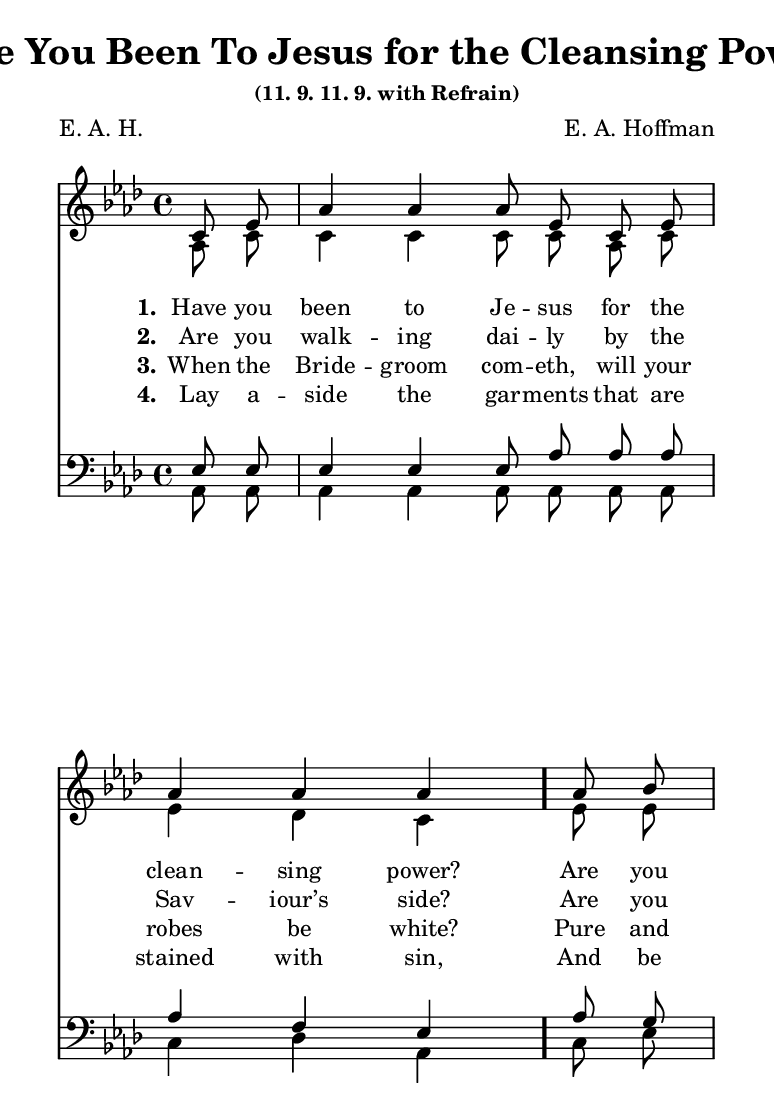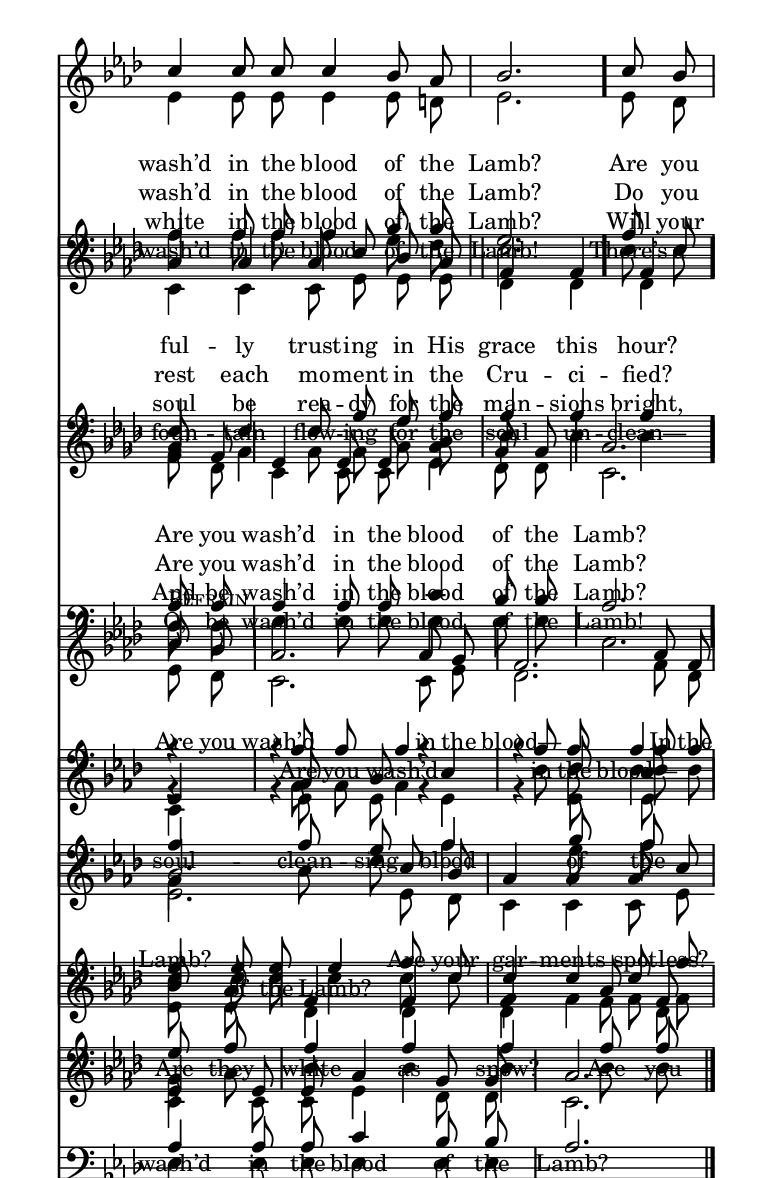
\include "common/global.ily"
\paper {
  \include "common/paper.ily"
  %ragged-bottom = ##t
  ragged-last-bottom = ##t
  systems-per-page = ##f
  page-count = 2
}

\header{
  title = "Have You Been To Jesus for the Cleansing Power?"
  subsubtitle = "(11. 9. 11. 9. with Refrain)"
  %meter = "11.9.11.9. with Refrain"
  poet = "E. A. H."
  composer = "E. A. Hoffman"
  %copyright = ""
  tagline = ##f
}

% for fermata in MIDI
ta = { \tempo 4=80 }
tb = { \tempo 4=40 }

patternAA = { c8 c8 | c4 c4 c8 c8 c8 c8 | c4 c4 c4 }

patternBA = { c8 c8 | c4 c8 c8 c4 c8 c8 | c2. }
patternBB = { c8 c8 | c4 c8 c8 c4 c8 c8 | c4 c8 c8 c4 }

patternCA = { c8 c8 | c2. c8 c8 | c2. }
patternCB = { r4 | r4 c8 c8 c4 r4 | r4 c8 c8 c4 }

global = {
  \include "common/overrides.ily"
  \override Staff.TimeSignature.style = #'()
  \time 4/4
  \override Score.MetronomeMark.transparent = ##t % hide all fermata changes too
  \ta
  \key aes \major
  \partial 4
  \autoBeamOff
}

notesSoprano = {
\global
\relative c' {

  \changePitch \patternAA { c ees | aes aes aes ees c ees | aes aes aes }
  \changePitch \patternBA { aes bes | c c c c bes aes | bes }
  \changePitch \patternAA { c bes | aes aes aes c bes aes | f f f }
  \changePitch \patternBA { aes f | ees ees ees aes g g | aes }

  << s^\markup { \small \caps "Refrain" }
  \changePitch \patternCA { c bes | aes aes g | f } >>
  \changePitch \patternBA { aes f | ees aes bes c des c | bes }
  \changePitch \patternAA { c bes | aes aes aes c bes aes | f f f }
  \changePitch \patternBA { aes f | ees ees ees aes g g | aes }

  \bar "|."

}
}

notesAlto = {
\global
\relative e {

  \changePitch \patternAA { aes c | c c c c aes c | ees des c }
  \changePitch \patternBA { ees ees | ees ees ees ees ees d | ees }
  \changePitch \patternAA { ees des | c c c ees ees ees | des des des }
  \changePitch \patternBA { f des | c c c ees des des | c }

  \changePitch \patternCA { ees des | c c ees | des }
  \changePitch \patternBA { f des c ees ees ees ees ees | ees }
  \changePitch \patternAA { ees des | c c c ees ees ees | des des des }
  \changePitch \patternBA { f des | c c c ees des des | c }

}
}

notesTenor = {
\global
\relative a {

  \changePitch \patternAA { ees ees | ees ees ees aes aes aes | aes f ees }
  \changePitch \patternBA { aes g | aes aes aes aes bes bes | g }
  \changePitch \patternAA { aes ees | ees ees ees aes g aes | aes aes aes }
  \changePitch \patternBA { aes aes | aes aes aes c bes bes | aes }

  \changePitch \patternCB { aes aes aes | aes aes aes }
  \changePitch \patternBB { aes aes | aes aes g aes bes aes | g g g g }
  \changePitch \patternAA { aes ees | ees ees ees aes g aes | aes aes aes }
  \changePitch \patternBA { aes aes | aes aes aes c bes bes | aes }

}
}

notesBass = {
\global
\relative f, {

  \changePitch \patternAA { aes aes | aes aes aes aes aes aes | c des aes }
  \changePitch \patternBA { c ees | aes aes aes aes g f | ees }
  \changePitch \patternAA { ees ees | aes, aes aes aes bes c | des des des }
  \changePitch \patternBA { des des | ees ees ees ees ees ees | aes, }

  \changePitch \patternCB { aes aes aes | des des des }
  \changePitch \patternBB { des des aes c ees aes g aes  | ees ees ees ees }
  \changePitch \patternAA { ees ees | aes, aes aes aes bes c | des des des }
  \changePitch \patternBA { des des | ees ees ees ees ees ees | aes, }

}
}

Refrain = \lyricmode {

Are you wash’d in the blood—
In the { \break } soul -- clean -- sing blood of the Lamb?
Are your gar -- ments spot -- less? { \break \pageBreak } Are they white as snow?
Are you wash’d in the blood of the Lamb?

}

wordsA = \lyricmode {
\set stanza = "1."

Have you been to Je -- sus for the clean -- sing power? \bar "."
Are you wash’d in the blood of the Lamb? \bar "."
Are you ful -- ly trust -- ing in His grace this hour? \bar "."
Are you wash’d in the blood of the Lamb? \bar "." \break

}

wordsB = \lyricmode {
\set stanza = "2."

Are you walk -- ing dai -- ly by the Sav -- iour’s side?
Are you wash’d in the blood of the Lamb?
Do you rest each mo -- ment in the Cru -- ci -- fied?
Are you wash’d in the blood of the Lamb?

\Refrain

}

wordsC = \lyricmode {
\set stanza = "3."

When the Bride -- groom com -- eth, will your robes be white?
Pure and white in the blood of the Lamb?
Will your soul be rea -- dy for the man -- sions bright,
And be wash’d in the blood of the Lamb?

}

wordsD = \lyricmode {
\set stanza = "4."

Lay a -- side the gar -- ments that are stained with sin,
And be wash’d in the blood of the Lamb!
There’s a foun -- tain flow -- ing for the soul un -- clean—
O, be wash’d in the blood of the Lamb!

}

underWords = \lyricmode {

{ \repeat unfold 40 { \skip 4 } }
Are you wash’d in the blood—
{ \repeat unfold 9 { \skip 4 } }
of the Lamb?

}

\score {
  \context ChoirStaff <<
    \context Staff = upper <<
      \set ChoirStaff.systemStartDelimiter = #'SystemStartBar
      \context Voice  = sopranos { \voiceOne << \notesSoprano >> }
      \context Voice  = altos { \voiceTwo << \notesAlto >> }
      \context Lyrics = one   \lyricsto sopranos \wordsA
      \context Lyrics = two   \lyricsto sopranos \wordsB
      \context Lyrics = three \lyricsto sopranos \wordsC
      \context Lyrics = four  \lyricsto sopranos \wordsD
    >>
    \context Staff = men <<
      \clef bass
      \context Voice  = tenors { \voiceOne << \notesTenor >> }
      \context Voice  = basses { \voiceTwo << \notesBass >> }
    >>
		\new Lyrics \with { alignAboveContext = men } \lyricsto tenors \underWords
  >>
  \layout {
    \include "common/layout.ily"
  }
  \midi{
    \include "common/midi.ily"
  }
}

\version "2.18.0"  % necessary for upgrading to future LilyPond versions.

% vi:set et ts=2 sw=2 ai nocindent syntax=lilypond
